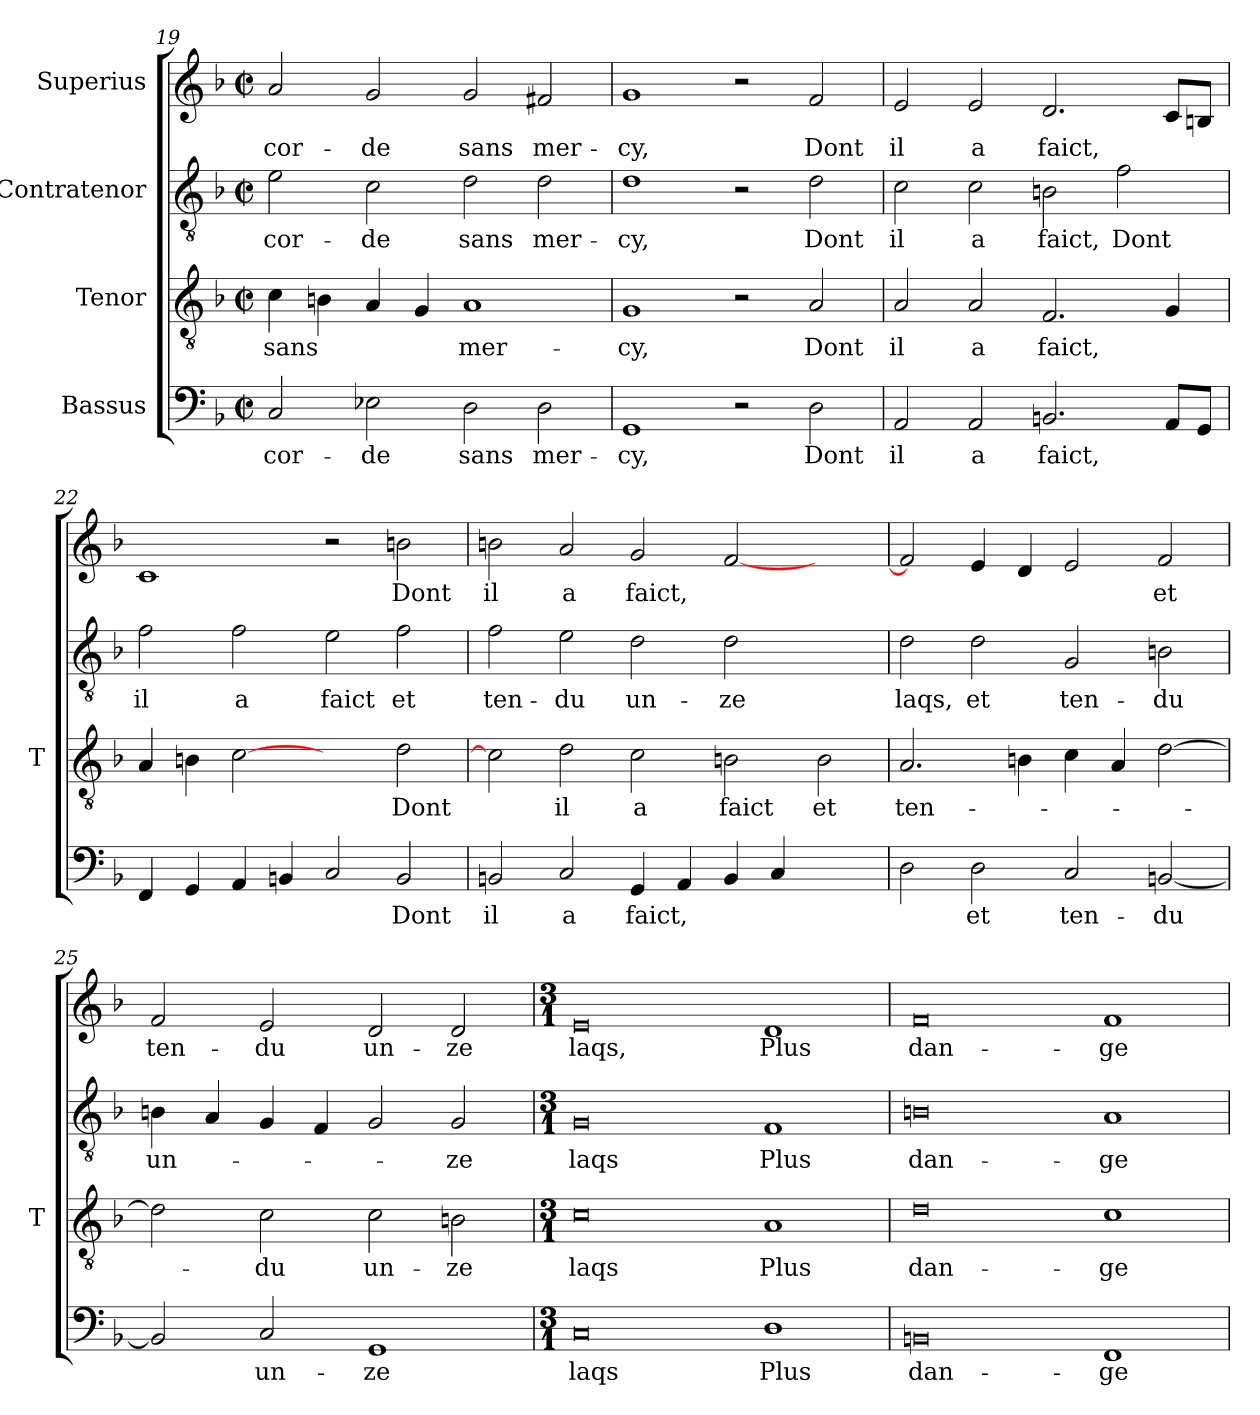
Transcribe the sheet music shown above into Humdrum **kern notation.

**kern	**text	**kern	**text	**kern	**text	**kern	**text
*part4	*part4	*part3	*part3	*part2	*part2	*part1	*part1
*staff4	*staff4	*staff3	*staff3	*staff2	*staff2	*staff1	*staff1
*I"Bassus	*	*I"Tenor	*	*I"Contratenor	*	*I"Superius	*
*	*	*I'T	*	*	*	*	*
*clefF4	*	*clefGv2	*	*clefGv2	*	*clefG2	*
*k[b-]	*	*k[b-]	*	*k[b-]	*	*k[b-]	*
*F:	*	*F:	*	*F:	*	*F:	*
*M2/2	*	*M2/2	*	*M2/2	*	*M2/2	*
*met(c|)	*	*met(c|)	*	*met(c|)	*	*met(c|)	*
=19	=19	=19	=19	=19	=19	=19	=19
2C	cor-	4c	-sans	2e	cor-	2a	cor-
.	.	4B	.	.	.	.	.
2E-X	-de	4A	.	2c	-de	2g	-de
.	.	4G	.	.	.	.	.
2D	-sans	1A	mer-	2d	-sans	2g	-sans
2D	mer-	.	.	2d	mer-	2f#X	mer-
=20	=20	=20	=20	=20	=20	=20	=20
1GG	-cy,	1G	-cy,	1d	-cy,	1g	-cy,
2r	.	2r	.	2r	.	2r	.
2D	-Dont	2A	-Dont	2d	-Dont	2f	-Dont
=21	=21	=21	=21	=21	=21	=21	=21
2AA	-il	2A	-il	2c	-il	2e	-il
2AA	-a	2A	-a	2c	-a	2e	-a
2.BB	-faict,	2.F	-faict,	2Bn	-faict,	2.d	-faict,
.	.	.	.	2f	-Dont	.	.
8AAL	.	4G	.	.	.	8cL	.
8GGJ	.	.	.	.	.	8BJ	.
!!LO:LB:g=z
=22	=22	=22	=22	=22	=22	=22	=22
4FF	.	4A	.	2f	-il	1c	.
4GG	.	4B	.	.	.	.	.
4AA	.	[2c	.	2f	-a	.	.
4BB	.	.	.	.	.	.	.
2C	.	2ryy	.	2e	-faict	2r	.
2BB	-Dont	2d	-Dont	2f	-et	2b	-Dont
=23	=23	=23	=23	=23	=23	=23	=23
2BB	-il	2c]	.	2f	ten-	2b	-il
2C	-a	2d	-il	2e	-du	2a	-a
4GG	-faict,	2c	-a	2d	un-	2g	-faict,
4AA	.	.	.	.	.	.	.
4BB	.	2B	-faict	2d	-ze	[2f	.
4C	.	.	.	.	.	.	.
2ryy	.	2B	-et	2ryy	.	2ryy	.
=24	=24	=24	=24	=24	=24	=24	=24
2D	.	2.A	ten-	2d	-laqs,	2f]	.
2D	-et	.	.	2d	-et	4e	.
.	.	4B	.	.	.	4d	.
2C	ten-	4c	.	2G	ten-	2e	.
.	.	4A	.	.	.	.	.
[2BB	-du	[2d	.	2Bn	-du	2f	-et
=25	=25	=25	=25	=25	=25	=25	=25
2BB]	.	2d]	.	4Bn	un-	2f	ten-
.	.	.	.	4A	.	.	.
2C	un-	2c	-du	4G	.	2e	-du
.	.	.	.	4F	.	.	.
1GG	-ze	2c	un-	2G	.	2d	un-
.	.	2Bn	-ze	2G	-ze	2d	-ze
!!LO:PB:g=z
=26	=26	=26	=26	=26	=26	=26	=26
*M3/1	*	*M3/1	*	*M3/1	*	*M3/1	*
0C	-laqs	0c	-laqs	0G	-laqs	0e	-laqs,
1D	-Plus	1A	-Plus	1F	-Plus	1d	-Plus
=27	=27	=27	=27	=27	=27	=27	=27
0BB	dan-	0d	dan-	0Bn	dan-	0f	dan-
1FF	ge-	1c	ge-	1A	ge-	1f	ge-
=	=	=	=	=	=	=	=
*-	*-	*-	*-	*-	*-	*-	*-
